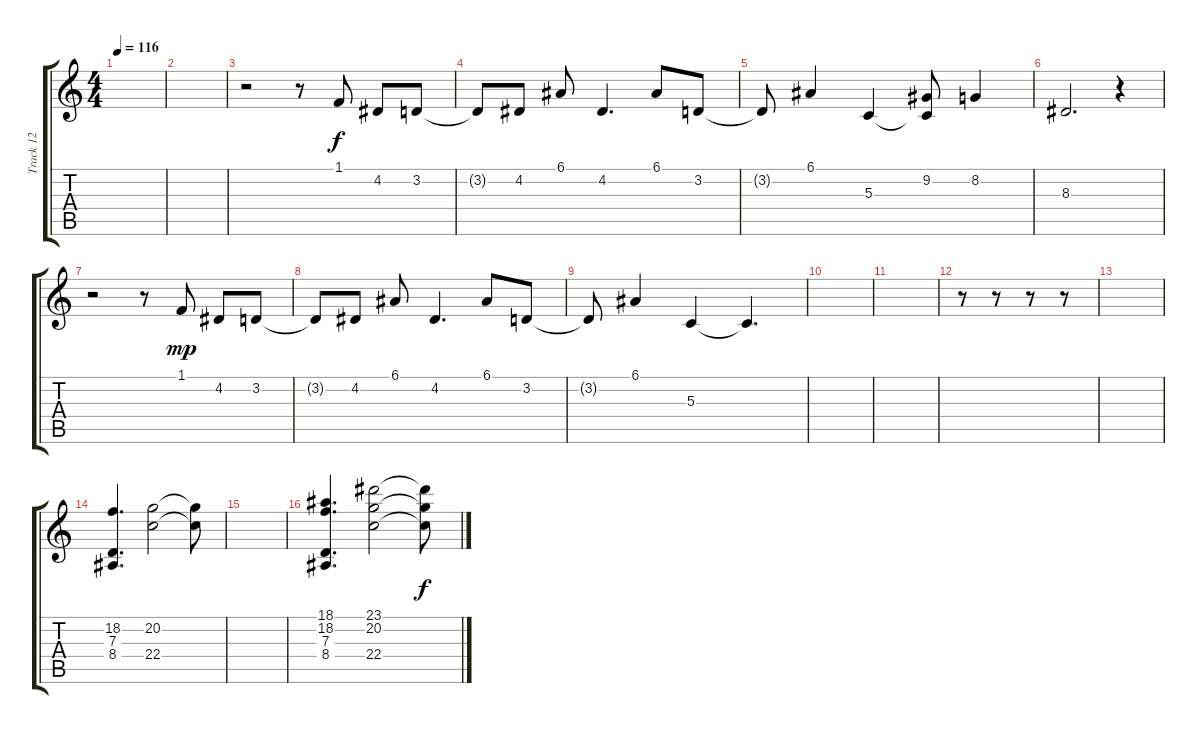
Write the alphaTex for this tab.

\track ("Track 12" "Track 12") {instrument fx7echoes}
\staff {score tabs}
\tuning (E4 B3 G3 D3 A2 E2) {hide}
\ts (4 4)
\tempo 116
\clef g2
\ks c
|
|
r.2{instrument electricgrandpiano} r.8 1.1.8 4.2.8 3.2.8 |
3.2{t}.8 4.2.8 6.1.8 4.2.4{d} 6.1.8 3.2.8 |
3.2{t}.8 6.1.4 5.3.4 (9.2 5.3{t}).8 8.2.4 |
8.3.2{d} r.4 |
r.2 r.8 1.1.8{dy mp} 4.2.8 3.2.8 |
3.2{t}.8 4.2.8 6.1.8 4.2.4{d} 6.1.8 3.2.8 |
3.2{t}.8 6.1.4 5.3.4 5.3{t}.4{d} |
|
|
r.8 r.8 r.8 r.8 |
|
(18.2 7.3 8.4).4{d instrument fx7echoes} (20.2 22.4).2 (20.2{t} 22.4{t}).8 |
|
(18.1 18.2 7.3 8.4).4{d} (23.1 20.2 22.4).2 (23.1{t} 20.2{t} 22.4{t}).8{dy f}
